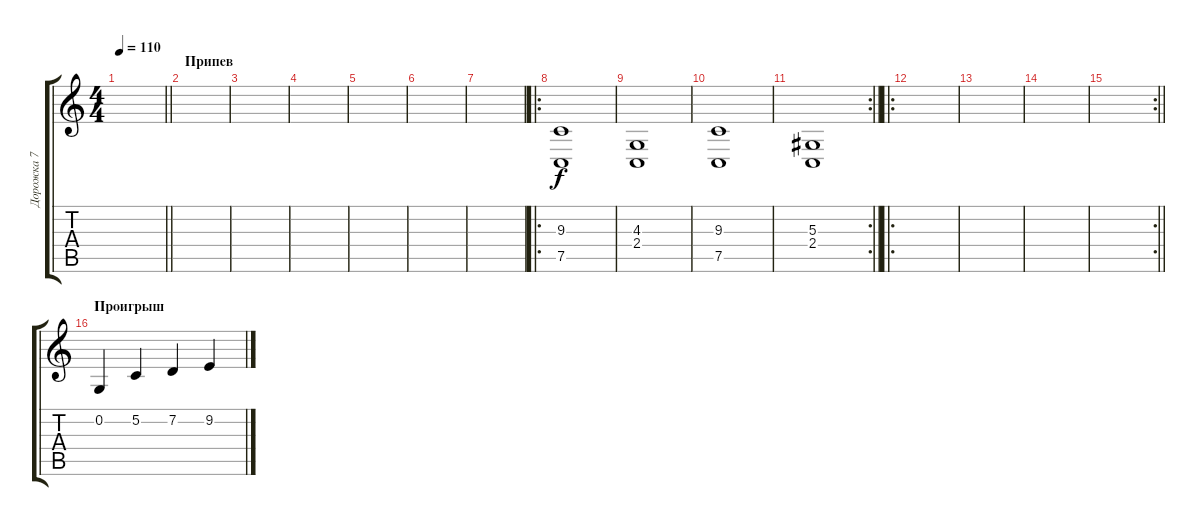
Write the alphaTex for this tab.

\track ("Дорожка 7" "Дорожка 7") {instrument fx4atmosphere}
\staff {score tabs}
\tuning (C4 G3 Eb3 Bb2 F2 C2) {hide}
\ts (4 4)
\tempo 110
\clef g2
\barLineRight lightlight
\ks c
|
\section ("" "Припев")
|
|
|
|
|
|
\ro
(9.3 7.5).1 |
(4.3 2.4).1 |
(9.3 7.5).1 |
\rc 2
\barLineRight lightlight
(5.3 2.4).1 |
\ro
|
|
|
\rc 2
\barLineRight lightlight
|
\section ("" "Проигрыш")
0.2.4 5.2.4 7.2.4 9.2{h}.4
